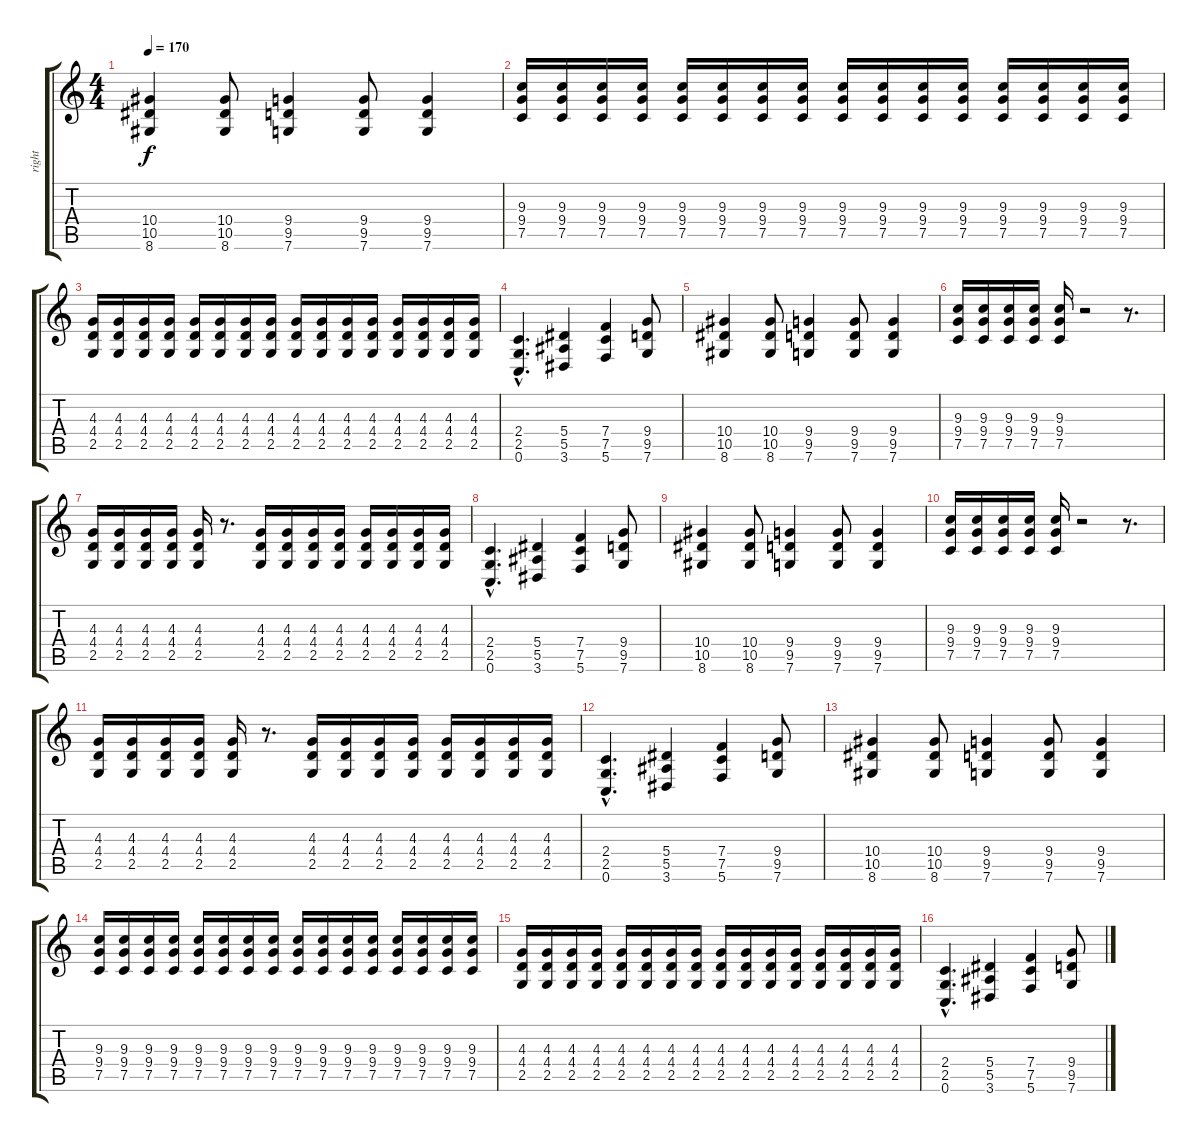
\track ("right" "right") {instrument overdrivenguitar}
\staff {score tabs}
\tuning (C4 G3 Eb3 Bb2 F2 C2) {hide}
\ts (4 4)
\tempo 170
\clef g2
\ks c
(10.4 10.5 8.6).4{dy f} (10.4 10.5 8.6).8 (9.4 9.5 7.6).4 (9.4 9.5 7.6).8 (9.4 9.5 7.6).4 |
(9.3 9.4 7.5).16 (9.3 9.4 7.5).16 (9.3 9.4 7.5).16 (9.3 9.4 7.5).16 (9.3 9.4 7.5).16 (9.3 9.4 7.5).16 (9.3 9.4 7.5).16 (9.3 9.4 7.5).16 (9.3 9.4 7.5).16 (9.3 9.4 7.5).16 (9.3 9.4 7.5).16 (9.3 9.4 7.5).16 (9.3 9.4 7.5).16 (9.3 9.4 7.5).16 (9.3 9.4 7.5).16 (9.3 9.4 7.5).16 |
(4.3 4.4 2.5).16 (4.3 4.4 2.5).16 (4.3 4.4 2.5).16 (4.3 4.4 2.5).16 (4.3 4.4 2.5).16 (4.3 4.4 2.5).16 (4.3 4.4 2.5).16 (4.3 4.4 2.5).16 (4.3 4.4 2.5).16 (4.3 4.4 2.5).16 (4.3 4.4 2.5).16 (4.3 4.4 2.5).16 (4.3 4.4 2.5).16 (4.3 4.4 2.5).16 (4.3 4.4 2.5).16 (4.3 4.4 2.5).16 |
(2.4{hac} 2.5{hac} 0.6{hac}).4{d} (5.4 5.5 3.6).4 (7.4 7.5 5.6).4 (9.4 9.5 7.6).8 |
(10.4 10.5 8.6).4 (10.4 10.5 8.6).8 (9.4 9.5 7.6).4 (9.4 9.5 7.6).8 (9.4 9.5 7.6).4 |
(9.3 9.4 7.5).16 (9.3 9.4 7.5).16 (9.3 9.4 7.5).16 (9.3 9.4 7.5).16 (9.3 9.4 7.5).16 r.2 r.8{d} |
(4.3 4.4 2.5).16 (4.3 4.4 2.5).16 (4.3 4.4 2.5).16 (4.3 4.4 2.5).16 (4.3 4.4 2.5).16 r.8{d} (4.3 4.4 2.5).16 (4.3 4.4 2.5).16 (4.3 4.4 2.5).16 (4.3 4.4 2.5).16 (4.3 4.4 2.5).16 (4.3 4.4 2.5).16 (4.3 4.4 2.5).16 (4.3 4.4 2.5).16 |
(2.4{hac} 2.5{hac} 0.6{hac}).4{d} (5.4 5.5 3.6).4 (7.4 7.5 5.6).4 (9.4 9.5 7.6).8 |
(10.4 10.5 8.6).4 (10.4 10.5 8.6).8 (9.4 9.5 7.6).4 (9.4 9.5 7.6).8 (9.4 9.5 7.6).4 |
(9.3 9.4 7.5).16 (9.3 9.4 7.5).16 (9.3 9.4 7.5).16 (9.3 9.4 7.5).16 (9.3 9.4 7.5).16 r.2 r.8{d} |
(4.3 4.4 2.5).16 (4.3 4.4 2.5).16 (4.3 4.4 2.5).16 (4.3 4.4 2.5).16 (4.3 4.4 2.5).16 r.8{d} (4.3 4.4 2.5).16 (4.3 4.4 2.5).16 (4.3 4.4 2.5).16 (4.3 4.4 2.5).16 (4.3 4.4 2.5).16 (4.3 4.4 2.5).16 (4.3 4.4 2.5).16 (4.3 4.4 2.5).16 |
(2.4{hac} 2.5{hac} 0.6{hac}).4{d} (5.4 5.5 3.6).4 (7.4 7.5 5.6).4 (9.4 9.5 7.6).8 |
(10.4 10.5 8.6).4 (10.4 10.5 8.6).8 (9.4 9.5 7.6).4 (9.4 9.5 7.6).8 (9.4 9.5 7.6).4 |
(9.3 9.4 7.5).16 (9.3 9.4 7.5).16 (9.3 9.4 7.5).16 (9.3 9.4 7.5).16 (9.3 9.4 7.5).16 (9.3 9.4 7.5).16 (9.3 9.4 7.5).16 (9.3 9.4 7.5).16 (9.3 9.4 7.5).16 (9.3 9.4 7.5).16 (9.3 9.4 7.5).16 (9.3 9.4 7.5).16 (9.3 9.4 7.5).16 (9.3 9.4 7.5).16 (9.3 9.4 7.5).16 (9.3 9.4 7.5).16 |
(4.3 4.4 2.5).16 (4.3 4.4 2.5).16 (4.3 4.4 2.5).16 (4.3 4.4 2.5).16 (4.3 4.4 2.5).16 (4.3 4.4 2.5).16 (4.3 4.4 2.5).16 (4.3 4.4 2.5).16 (4.3 4.4 2.5).16 (4.3 4.4 2.5).16 (4.3 4.4 2.5).16 (4.3 4.4 2.5).16 (4.3 4.4 2.5).16 (4.3 4.4 2.5).16 (4.3 4.4 2.5).16 (4.3 4.4 2.5).16 |
(2.4{hac} 2.5{hac} 0.6{hac}).4{d} (5.4 5.5 3.6).4 (7.4 7.5 5.6).4 (9.4 9.5 7.6).8
